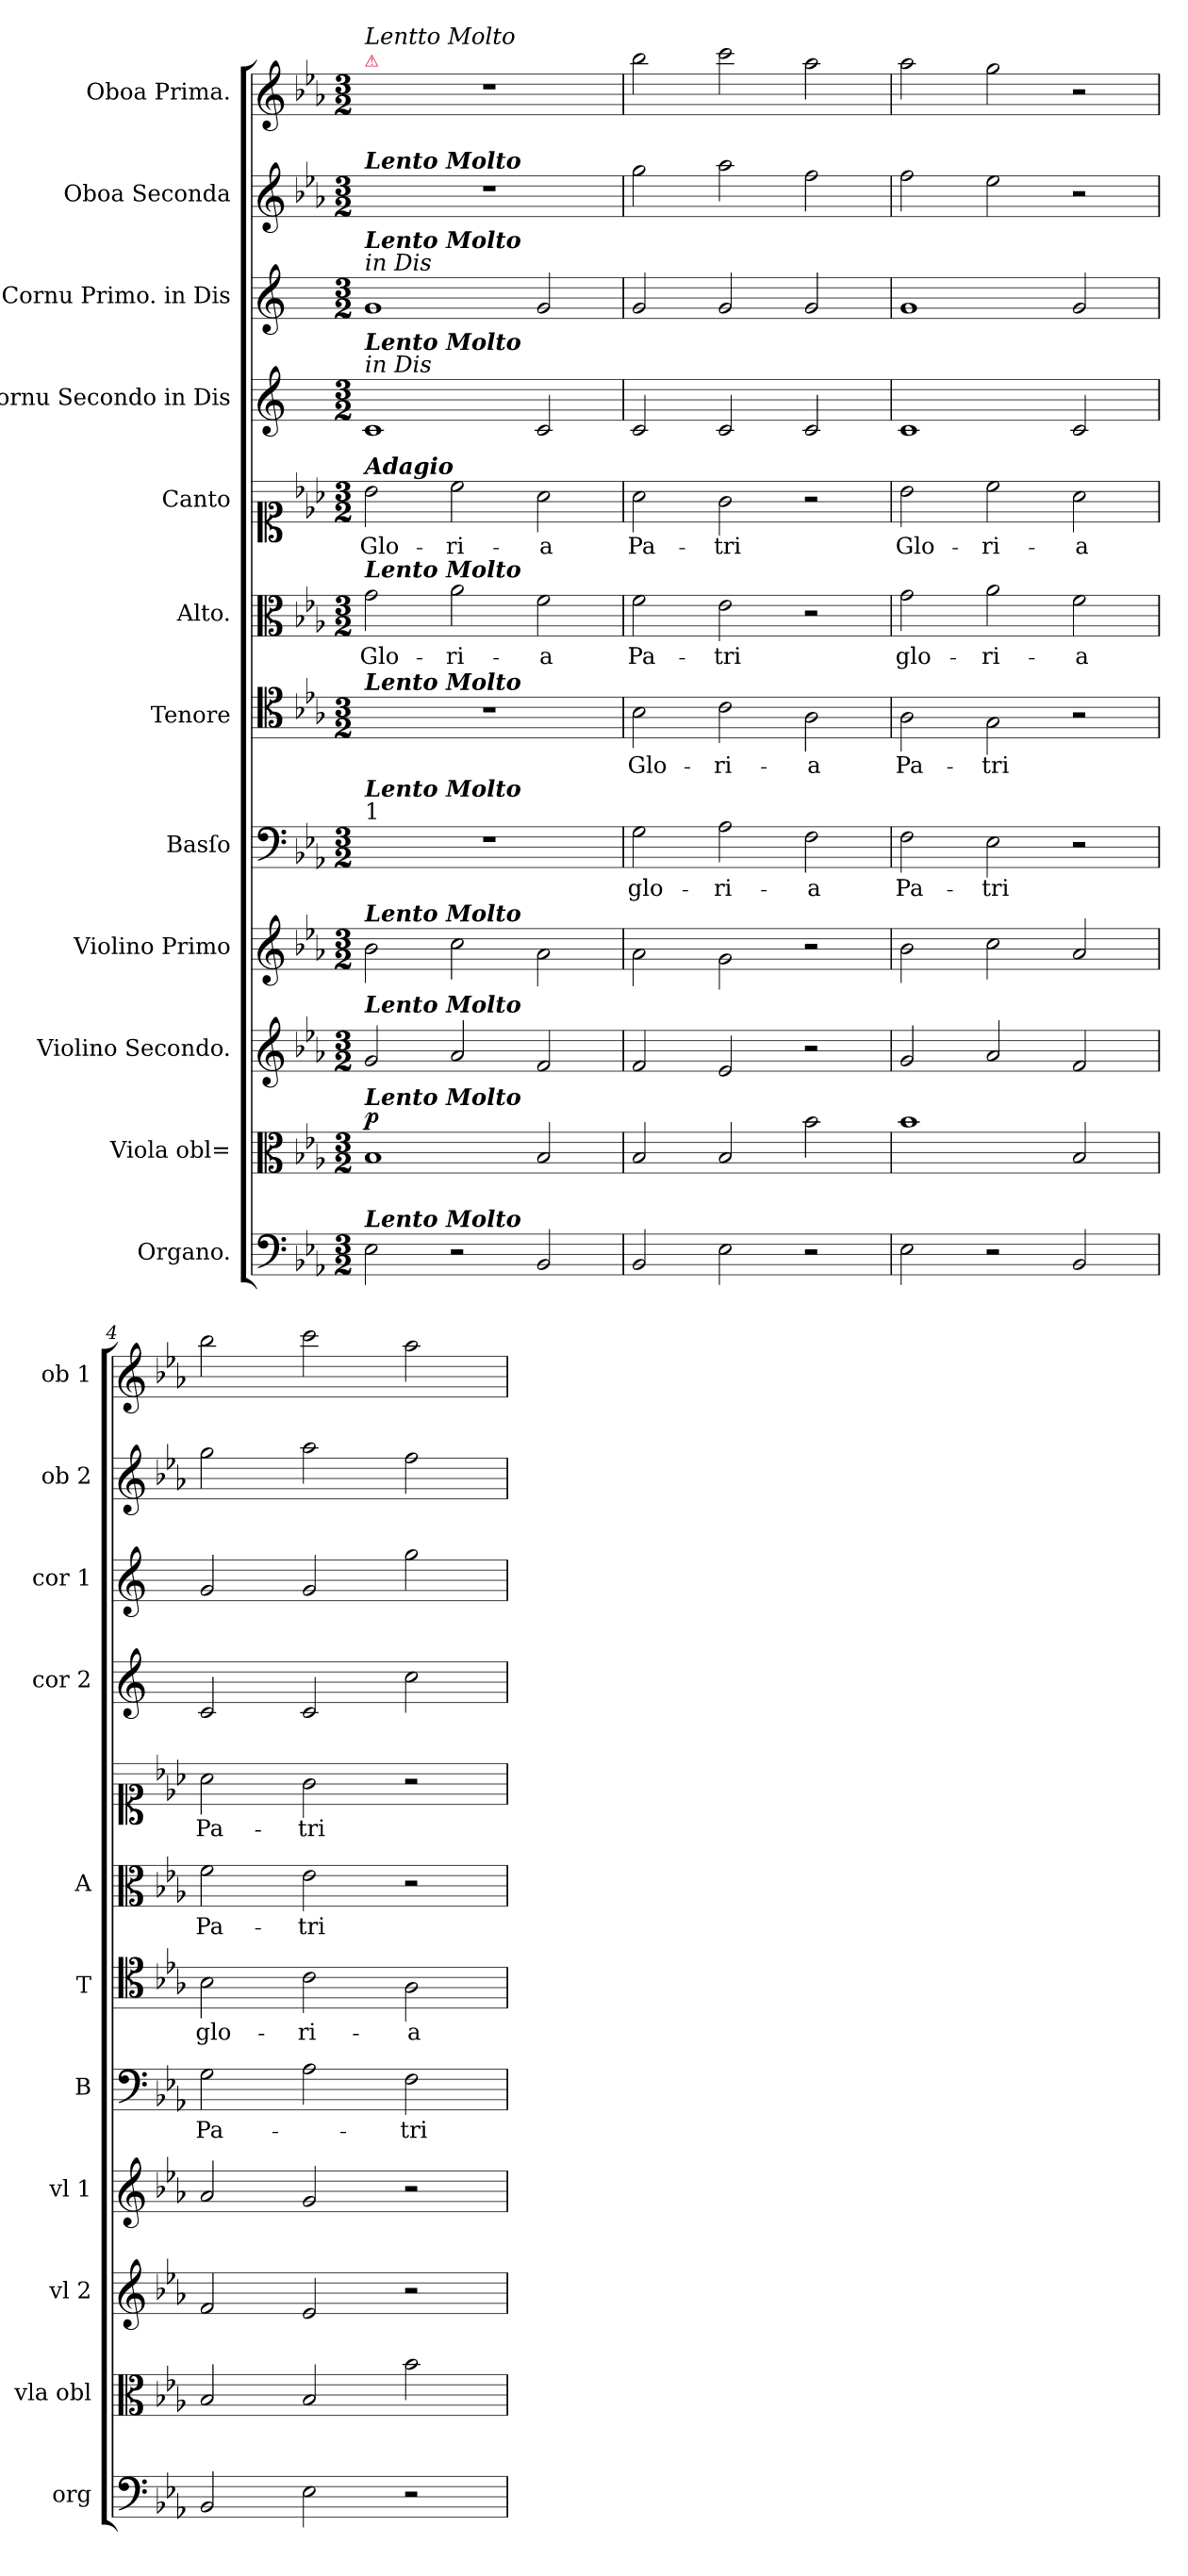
**kern	**kern	**dynam	**kern	**kern	**kern	**text	**kern	**text	**kern	**text	**kern	**text	**kern	**kern	**kern	**dynam	**kern
*part12	*part11	*part11	*part10	*part9	*part8	*part8	*part7	*part7	*part6	*part6	*part5	*part5	*part4	*part3	*part2	*part2	*part1
*staff12	*staff11	*staff11	*staff10	*staff9	*staff8	*staff8	*staff7	*staff7	*staff6	*staff6	*staff5	*staff5	*staff4	*staff3	*staff2	*staff2	*staff1
*I"Organo.	*I"Viola obl=	*	*I"Violino Secondo.	*I"Violino Primo	*I"Basſo	*	*I"Tenore	*	*I"Alto.	*	*I"Canto	*	*I"Cornu Secondo in Dis	*I"Cornu Primo. in Dis	*I"Oboa Seconda	*	*I"Oboa Prima.
*I'org	*I'vla obl	*	*I'vl 2	*I'vl 1	*I'B	*	*I'T	*	*I'A	*	*	*	*I'cor 2	*I'cor 1	*I'ob 2	*	*I'ob 1
*clefF4	*clefC3	*	*clefG2	*clefG2	*clefF4	*	*clefC4	*	*clefC3	*	*clefC1	*	*clefG2	*clefG2	*clefG2	*	*clefG2
*	*	*	*	*	*	*	*	*	*	*	*	*	*ITrd5c9	*ITrd5c9	*	*	*
*k[b-e-a-]	*k[b-e-a-]	*	*k[b-e-a-]	*k[b-e-a-]	*k[b-e-a-]	*	*k[b-e-a-]	*	*k[b-e-a-]	*	*k[b-e-a-]	*	*k[b-e-a-]	*k[b-e-a-]	*k[b-e-a-]	*	*k[b-e-a-]
*E-:	*E-:	*	*E-:	*E-:	*E-:	*	*E-:	*	*E-:	*	*E-:	*	*E-:	*E-:	*E-:	*	*E-:
*M3/2	*M3/2	*	*M3/2	*M3/2	*M3/2	*	*M3/2	*	*M3/2	*	*M3/2	*	*M3/2	*M3/2	*M3/2	*	*M3/2
=1	=1	=1	=1	=1	=1	=1	=1	=1	=1	=1	=1	=1	=1	=1	=1	=1	=1
!	!	!	!	!	!	!	!	!	!	!	!	!	!	!	!	!	!LO:TX:a:color=crimson:t=⚠
!	!	!	!	!	!	!	!	!	!	!	!	!	!	!	!	!	!LO:TX:a:i:t=Lentto Molto
!	!	!	!	!	!	!	!	!	!	!	!	!	!	!	!LO:TX:a:Bi:t=Lento Molto	!	!
!	!	!	!	!	!	!	!	!	!	!	!	!	!	!LO:TX:a:i:t=in Dis	!	!	!
!	!	!	!	!	!	!	!	!	!	!	!	!	!	!LO:TX:a:Bi:t=Lento Molto	!	!	!
!	!	!	!	!	!	!	!	!	!	!	!	!	!LO:TX:a:i:t=in Dis	!	!	!	!
!	!	!	!	!	!	!	!	!	!	!	!	!	!LO:TX:a:Bi:t=Lento Molto	!	!	!	!
!	!	!	!	!	!	!	!	!	!	!	!LO:TX:a:Bi:t=Adagio	!	!	!	!	!	!
!	!	!	!	!	!	!	!	!	!LO:TX:a:Bi:t=Lento Molto	!	!	!	!	!	!	!	!
!	!	!	!	!	!	!	!LO:TX:a:Bi:t=Lento Molto	!	!	!	!	!	!	!	!	!	!
!	!	!	!	!	!LO:TX:a:t=1	!	!	!	!	!	!	!	!	!	!	!	!
!	!	!	!	!	!LO:TX:a:Bi:t=Lento Molto	!	!	!	!	!	!	!	!	!	!	!	!
!	!	!	!	!LO:TX:a:Bi:t=Lento Molto	!	!	!	!	!	!	!	!	!	!	!	!	!
!	!	!	!LO:TX:a:Bi:t=Lento Molto	!	!	!	!	!	!	!	!	!	!	!	!	!	!
!	!LO:TX:a:Bi:t=Lento Molto	!	!	!	!	!	!	!	!	!	!	!	!	!	!	!	!
!LO:TX:a:Bi:t=Lento Molto	!	!	!	!	!	!	!	!	!	!	!	!	!	!	!	!	!
!	!	!LO:DY:a	!	!	!	!	!	!	!	!	!	!	!	!	!	!	!
2E-\	1B-	p	2g/	2b-\	1.r	.	1.r	.	2g\	Glo-	2b-\	Glo-	1E-	1B-	1.r	piano	1.r
2r	.	.	2a-/	2cc\	.	.	.	.	2a-\	-ri-	2cc\	-ri-	.	.	.	.	.
2BB-/	2B-/	.	2f/	2a-\	.	.	.	.	2f\	-a	2a-\	-a	2E-/	2B-/	.	.	.
=2	=2	=2	=2	=2	=2	=2	=2	=2	=2	=2	=2	=2	=2	=2	=2	=2	=2
2BB-/	2B-/	.	2f/	2a-\	2G\	glo-	2B-\	Glo-	2f\	Pa-	2a-\	Pa-	2E-/	2B-/	2gg\	.	2bb-\
2E-\	2B-/	.	2e-/	2g\	2A-\	-ri-	2c\	-ri-	2e-\	-tri	2g\	-tri	2E-/	2B-/	2aa-\	.	2ccc\
2r	2b-\	.	2r	2r	2F\	-a	2A-\	-a	2r	.	2r	.	2E-/	2B-/	2ff\	.	2aa-\
=3	=3	=3	=3	=3	=3	=3	=3	=3	=3	=3	=3	=3	=3	=3	=3	=3	=3
!	!	!	!	!	!	!	!	!	!	!	!	!LO:LY:i	!	!	!	!	!
2E-\	1b-	.	2g/	2b-\	2F\	Pa-	2A-\	Pa-	2g\	glo-	2b-\	Glo-	1E-	1B-	2ff\	.	2aa-\
!	!	!	!	!	!	!	!	!	!	!	!	!LO:LY:i	!	!	!	!	!
2r	.	.	2a-/	2cc\	2E-\	-tri	2G\	-tri	2a-\	-ri-	2cc\	-ri-	.	.	2ee-\	.	2gg\
!	!	!	!	!	!	!	!	!	!	!	!	!LO:LY:i	!	!	!	!	!
2BB-/	2B-/	.	2f/	2a-/	2r	.	2r	.	2f\	-a	2a-\	-a	2E-/	2B-/	2r	.	2r
=4	=4	=4	=4	=4	=4	=4	=4	=4	=4	=4	=4	=4	=4	=4	=4	=4	=4
!	!	!	!	!	!	!	!	!	!	!	!	!LO:LY:i	!	!	!	!	!
2BB-/	2B-/	.	2f/	2a-/	2G\	Pa-	2B-\	glo-	2f\	Pa-	2a-\	Pa-	2E-/	2B-/	2gg\	.	2bb-\
!	!	!	!	!	!	!	!	!	!	!	!	!LO:LY:i	!	!	!	!	!
2E-\	2B-/	.	2e-/	2g/	2A-\	.	2c\	-ri-	2e-\	-tri	2g\	-tri	2E-/	2B-/	2aa-\	.	2ccc\
2r	2b-\	.	2r	2r	2F\	-tri	2A-\	-a	2r	.	2r	.	2e-\	2b-\	2ff\	.	2aa-\
=	=	=	=	=	=	=	=	=	=	=	=	=	=	=	=	=	=
*-	*-	*-	*-	*-	*-	*-	*-	*-	*-	*-	*-	*-	*-	*-	*-	*-	*-
